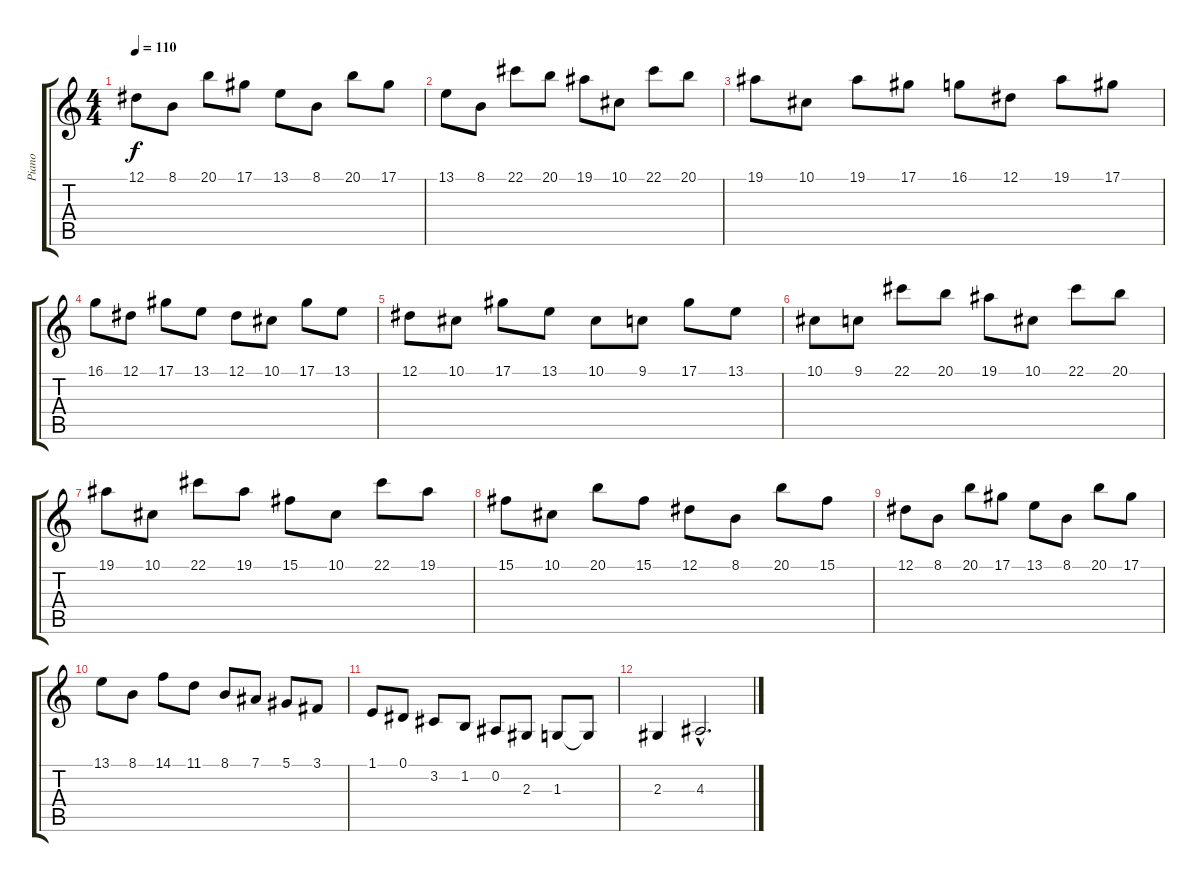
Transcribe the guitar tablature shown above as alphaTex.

\track ("Piano" "Piano") {instrument orchestralharp}
\staff {score tabs}
\tuning (Eb4 Bb3 Gb3 Db3 Ab2 Eb2) {hide}
\ts (4 4)
\tempo 110
\clef g2
\ks c
12.1.8{dy f} 8.1.8 20.1.8 17.1.8 13.1.8 8.1.8 20.1.8 17.1.8 |
13.1.8 8.1.8 22.1.8 20.1.8 19.1.8 10.1.8 22.1.8 20.1.8 |
19.1.8 10.1.8 19.1.8 17.1.8 16.1.8 12.1.8 19.1.8 17.1.8 |
16.1.8 12.1.8 17.1.8 13.1.8 12.1.8 10.1.8 17.1.8 13.1.8 |
12.1.8 10.1.8 17.1.8 13.1.8 10.1.8 9.1.8 17.1.8 13.1.8 |
10.1.8 9.1.8 22.1.8 20.1.8 19.1.8 10.1.8 22.1.8 20.1.8 |
19.1.8 10.1.8 22.1.8 19.1.8 15.1.8 10.1.8 22.1.8 19.1.8 |
15.1.8 10.1.8 20.1.8 15.1.8 12.1.8 8.1.8 20.1.8 15.1.8 |
12.1.8 8.1.8 20.1.8 17.1.8 13.1.8 8.1.8 20.1.8 17.1.8 |
13.1.8 8.1.8 14.1.8 11.1.8 8.1.8 7.1.8 5.1.8 3.1.8 |
1.1.8 0.1.8 3.2.8 1.2.8 0.2.8 2.3.8 1.3.8 1.3{t}.8 |
2.3.4 4.3{hac}.2{d}
